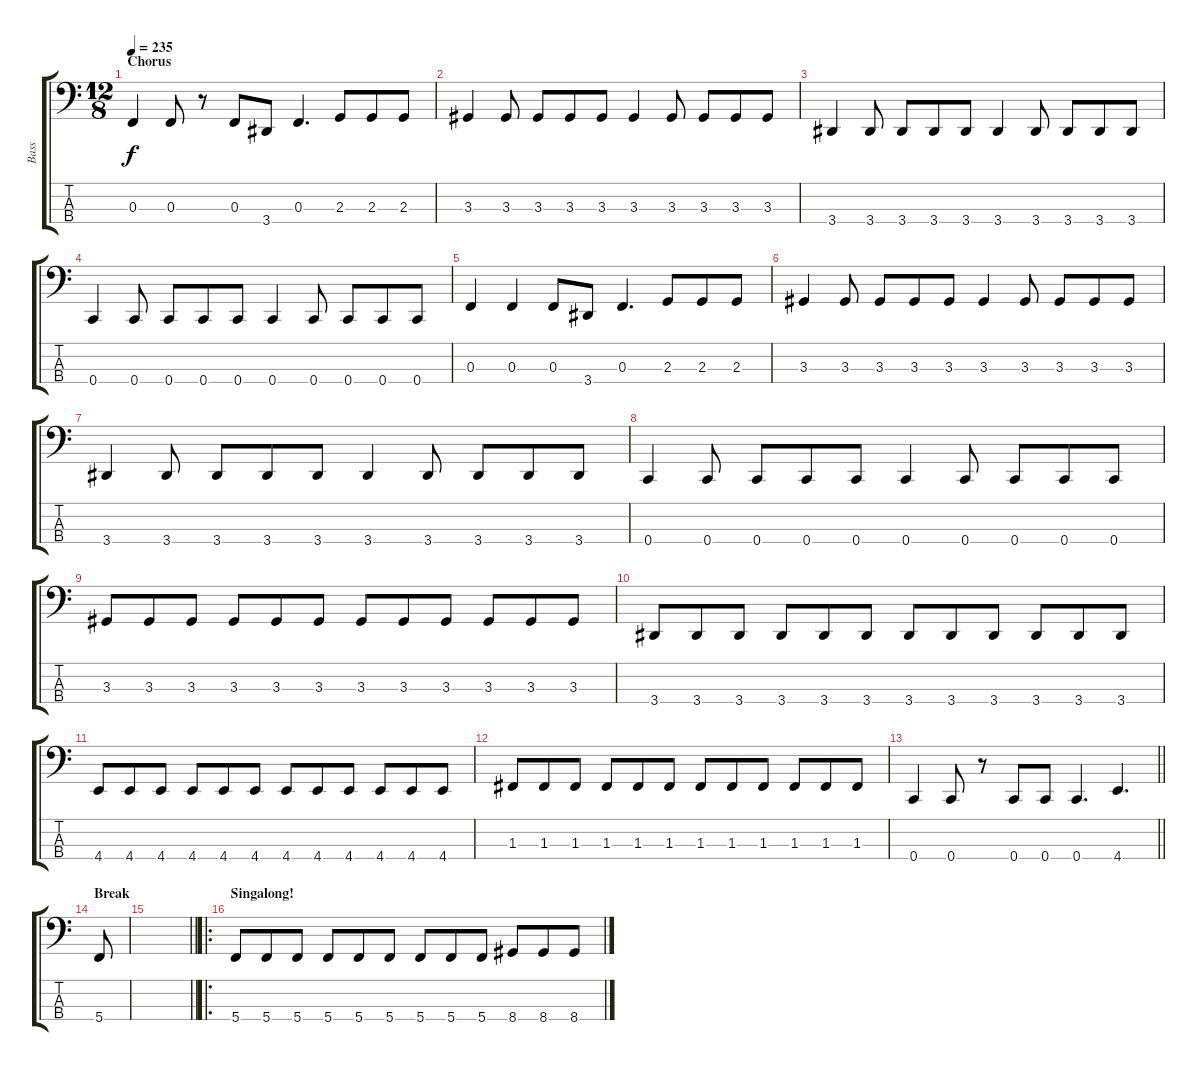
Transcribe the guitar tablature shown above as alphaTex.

\track ("Bass" "Bass") {instrument electricbassfinger}
\staff {score tabs}
\tuning (Eb2 Bb1 F1 C1) {hide}
\ts (12 8)
\section ("" "Chorus")
\tempo 235
\clef f4
\ks c
0.3.4{dy f} 0.3.8 r.8 0.3.8 3.4.8 0.3.4{d} 2.3.8 2.3.8 2.3.8 |
3.3.4 3.3.8 3.3.8 3.3.8 3.3.8 3.3.4 3.3.8 3.3.8 3.3.8 3.3.8 |
3.4.4 3.4.8 3.4.8 3.4.8 3.4.8 3.4.4 3.4.8 3.4.8 3.4.8 3.4.8 |
0.4.4 0.4.8 0.4.8 0.4.8 0.4.8 0.4.4 0.4.8 0.4.8 0.4.8 0.4.8 |
0.3.4 0.3.4 0.3.8 3.4.8 0.3.4{d} 2.3.8 2.3.8 2.3.8 |
3.3.4 3.3.8 3.3.8 3.3.8 3.3.8 3.3.4 3.3.8 3.3.8 3.3.8 3.3.8 |
3.4.4 3.4.8 3.4.8 3.4.8 3.4.8 3.4.4 3.4.8 3.4.8 3.4.8 3.4.8 |
0.4.4 0.4.8 0.4.8 0.4.8 0.4.8 0.4.4 0.4.8 0.4.8 0.4.8 0.4.8 |
3.3.8 3.3.8 3.3.8 3.3.8 3.3.8 3.3.8 3.3.8 3.3.8 3.3.8 3.3.8 3.3.8 3.3.8 |
3.4.8 3.4.8 3.4.8 3.4.8 3.4.8 3.4.8 3.4.8 3.4.8 3.4.8 3.4.8 3.4.8 3.4.8 |
4.4.8 4.4.8 4.4.8 4.4.8 4.4.8 4.4.8 4.4.8 4.4.8 4.4.8 4.4.8 4.4.8 4.4.8 |
1.3.8 1.3.8 1.3.8 1.3.8 1.3.8 1.3.8 1.3.8 1.3.8 1.3.8 1.3.8 1.3.8 1.3.8 |
\barLineRight lightlight
0.4.4 0.4.8 r.8 0.4.8 0.4.8 0.4.4{d} 4.4.4{d} |
\section ("" "Break")
5.4.8 |
\barLineRight lightlight
|
\ro
\section ("" "Singalong!")
5.4.8 5.4.8 5.4.8 5.4.8 5.4.8 5.4.8 5.4.8 5.4.8 5.4.8 8.4.8 8.4.8 8.4.8
